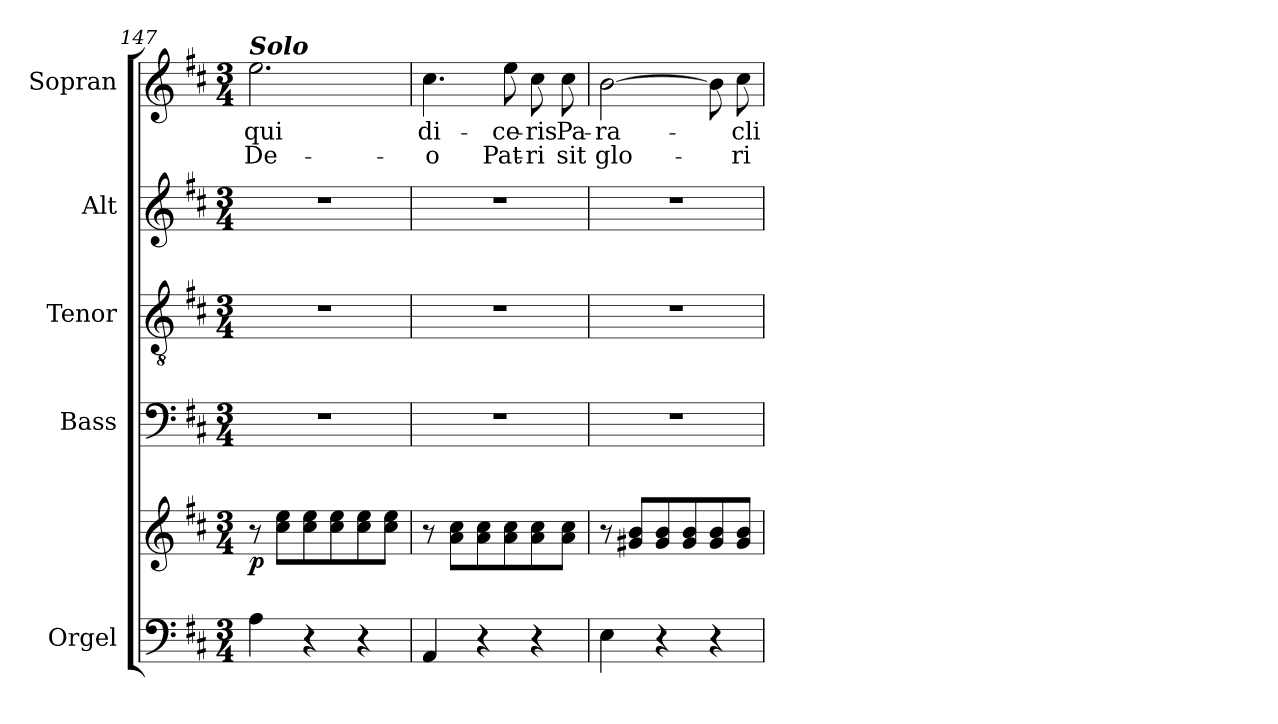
**kern	**kern	**dynam	**kern	**kern	**kern	**kern	**text	**text
*part5	*part5	*part5	*part4	*part3	*part2	*part1	*part1	*part1
*staff6	*staff5	*staff5/6	*staff4	*staff3	*staff2	*staff1	*staff1	*staff1
*I"Orgel	*	*	*I"Bass	*I"Tenor	*I"Alt	*I"Sopran	*	*
*I'Org.	*	*	*I'B.	*I'T.	*I'A.	*I'S.	*	*
*clefF4	*clefG2	*	*clefF4	*clefGv2	*clefG2	*clefG2	*	*
*k[f#c#]	*k[f#c#]	*	*k[f#c#]	*k[f#c#]	*k[f#c#]	*k[f#c#]	*	*
*D:	*D:	*	*D:	*D:	*D:	*D:	*	*
*M3/4	*M3/4	*	*M3/4	*M3/4	*M3/4	*M3/4	*	*
=147	=147	=147	=147	=147	=147	=147	=147	=147
!	!	!	!	!	!	!LO:TX:a:Bi:t=Solo	!	!
!	!	!LO:DY:b	!	!	!	!	!LO:LY:b	!LO:LY:b
4A\	8r	p	2.r	2.r	2.r	2.ee\	qui	De-
.	8cc#\ 8ee\L	.	.	.	.	.	.	.
4r	8cc#\ 8ee\	.	.	.	.	.	.	.
.	8cc#\ 8ee\	.	.	.	.	.	.	.
4r	8cc#\ 8ee\	.	.	.	.	.	.	.
.	8cc#\ 8ee\J	.	.	.	.	.	.	.
=148	=148	=148	=148	=148	=148	=148	=148	=148
!	!	!	!	!	!	!	!LO:LY:b	!LO:LY:b
4AA/	8r	.	2.r	2.r	2.r	4.cc#\	di-	-o
.	8a\ 8cc#\L	.	.	.	.	.	.	.
4r	8a\ 8cc#\	.	.	.	.	.	.	.
!	!	!	!	!	!	!	!LO:LY:b	!LO:LY:b
.	8a\ 8cc#\	.	.	.	.	8ee\	-ce-	Pat-
!	!	!	!	!	!	!	!LO:LY:b	!LO:LY:b
4r	8a\ 8cc#\	.	.	.	.	8cc#\	-ris	-ri
!	!	!	!	!	!	!	!LO:LY:b	!LO:LY:b
.	8a\ 8cc#\J	.	.	.	.	8cc#\	Pa-	sit
=149	=149	=149	=149	=149	=149	=149	=149	=149
!	!	!	!	!	!	!	!LO:LY:b	!LO:LY:b
4E\	8r	.	2.r	2.r	2.r	[2b\	-ra-	glo-
.	8g#X/ 8b/L	.	.	.	.	.	.	.
4r	8g#/ 8b/	.	.	.	.	.	.	.
.	8g#/ 8b/	.	.	.	.	.	.	.
4r	8g#/ 8b/	.	.	.	.	8b\]	.	.
!	!	!	!	!	!	!	!LO:LY:b	!LO:LY:b
.	8g#/ 8b/J	.	.	.	.	8cc#\	-cli-	-ri-
=	=	=	=	=	=	=	=	=
*-	*-	*-	*-	*-	*-	*-	*-	*-
